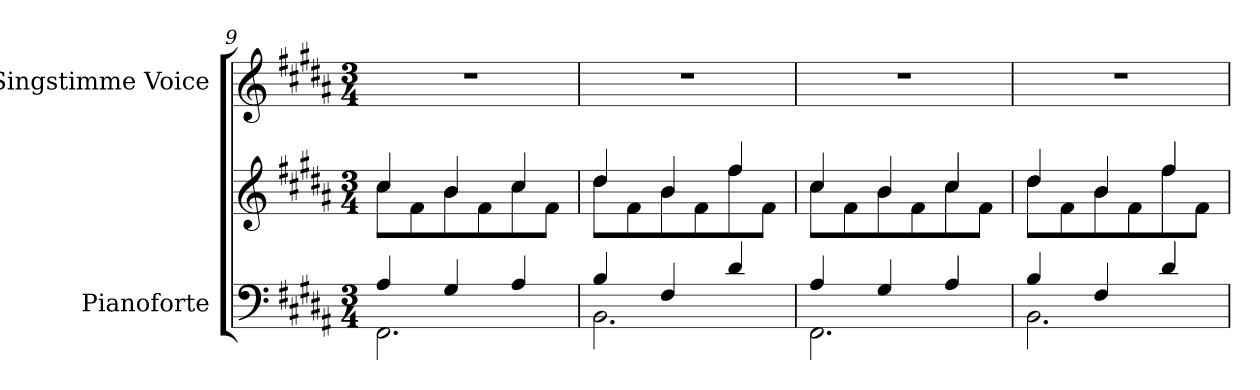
**kern	**kern	**kern
*part2	*part2	*part1
*staff3	*staff2	*staff1
*I"Pianoforte	*	*I"Singstimme Voice
*I'Pno	*	*
*clefF4	*clefG2	*clefG2
*k[f#c#g#d#a#]	*k[f#c#g#d#a#]	*k[f#c#g#d#a#]
*M3/4	*M3/4	*M3/4
=9	=9	=9
*^	*^	*
4A#/	2.FF#\	4cc#/	8cc#\L	2.r
.	.	.	8f#\	.
4G#/	.	4b/	8b\	.
.	.	.	8f#\	.
4A#/	.	4cc#/	8cc#\	.
.	.	.	8f#\J	.
=10	=10	=10	=10	=10
4B/	2.BB\	4dd#/	8dd#\L	2.r
.	.	.	8f#\	.
4F#/	.	4b/	8b\	.
.	.	.	8f#\	.
4d#/	.	4ff#/	8ff#\	.
.	.	.	8f#\J	.
=11	=11	=11	=11	=11
4A#/	2.FF#\	4cc#/	8cc#\L	2.r
.	.	.	8f#\	.
4G#/	.	4b/	8b\	.
.	.	.	8f#\	.
4A#/	.	4cc#/	8cc#\	.
.	.	.	8f#\J	.
=12	=12	=12	=12	=12
4B/	2.BB\	4dd#/	8dd#\L	2.r
.	.	.	8f#\	.
4F#/	.	4b/	8b\	.
.	.	.	8f#\	.
4d#/	.	4ff#/	8ff#\	.
.	.	.	8f#\J	.
*v	*v	*	*	*
*	*v	*v	*
=	=	=
*-	*-	*-
